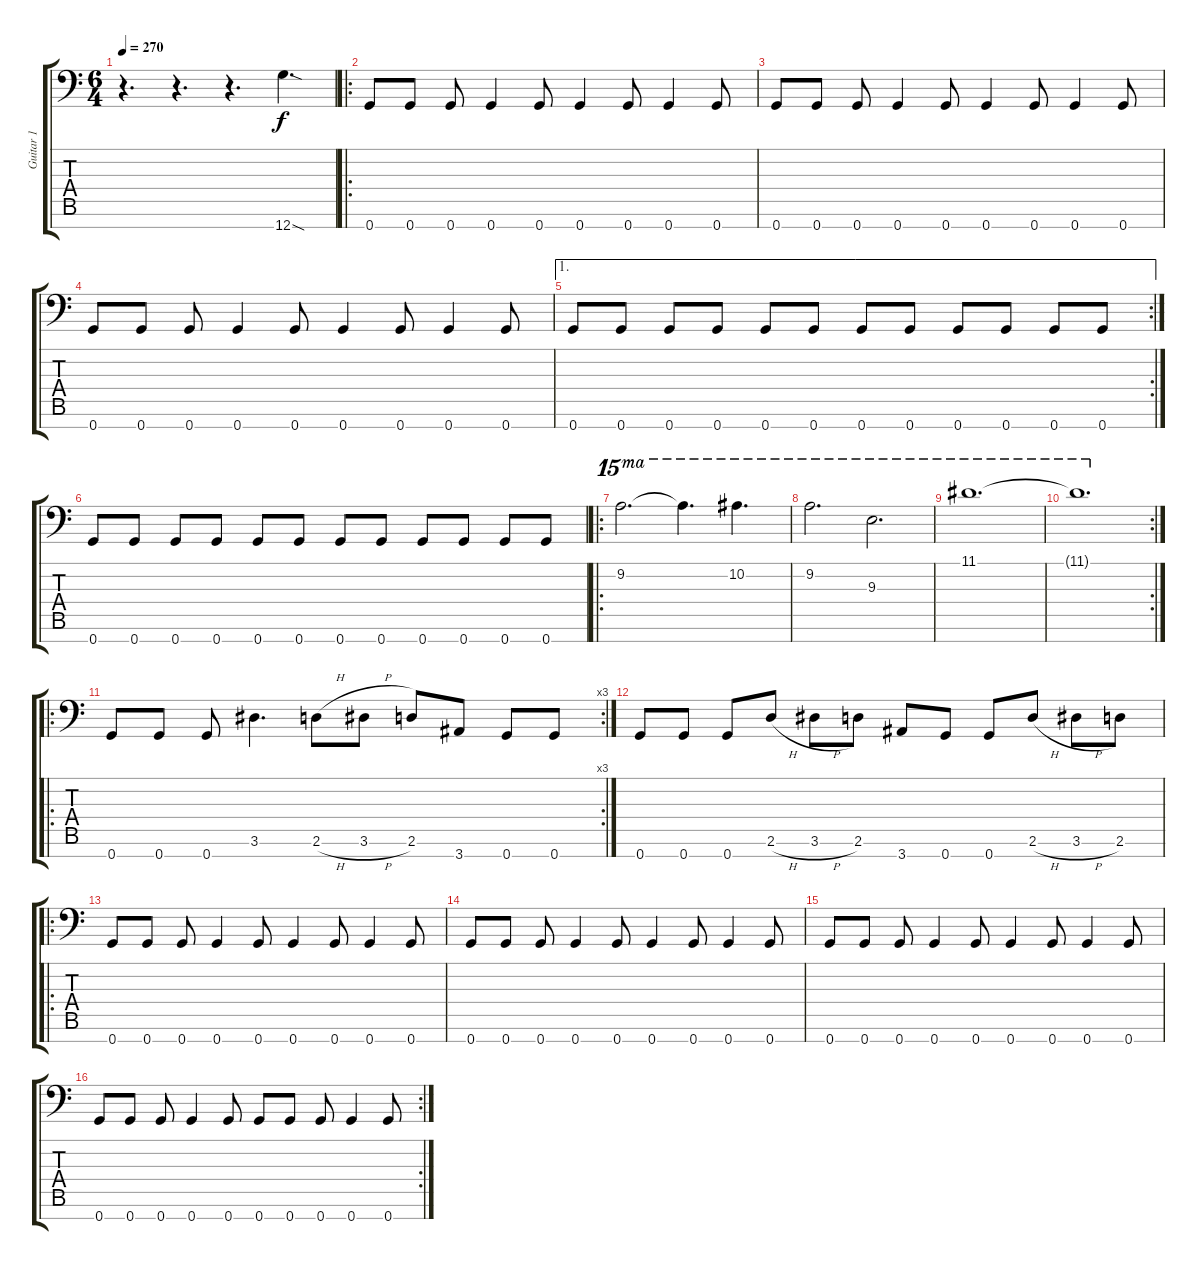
\track ("Guitar 1" "Guitar 1") {instrument overdrivenguitar}
\staff {score tabs}
\tuning (E4 C4 G3 C3 G2 C2 G1) {hide}
\ts (6 4)
\tempo 270
\clef f4
\ks c
r.4{d dy f instrument overdrivenguitar} r.4{d} r.4{d} 12.7{sod}.4{d} |
\ro
0.7.8 0.7.8 0.7.8 0.7.4 0.7.8 0.7.4 0.7.8 0.7.4 0.7.8 |
0.7.8 0.7.8 0.7.8 0.7.4 0.7.8 0.7.4 0.7.8 0.7.4 0.7.8 |
0.7.8 0.7.8 0.7.8 0.7.4 0.7.8 0.7.4 0.7.8 0.7.4 0.7.8 |
\ae 1
\rc 2
0.7.8 0.7.8 0.7.8 0.7.8 0.7.8 0.7.8 0.7.8 0.7.8 0.7.8 0.7.8 0.7.8 0.7.8 |
0.7.8 0.7.8 0.7.8 0.7.8 0.7.8 0.7.8 0.7.8 0.7.8 0.7.8 0.7.8 0.7.8 0.7.8 |
\ro
9.2.2{d ot 15ma} 9.2{t}.4{d ot 15ma} 10.2.4{d ot 15ma} |
9.2.2{d ot 15ma} 9.3.2{d ot 15ma} |
11.1.1{d ot 15ma} |
\rc 2
11.1{t}.1{d ot 15ma} |
\ro
\rc 3
0.7.8 0.7.8 0.7.8 3.6.4{d} 2.6{h}.8 3.6{h}.8 2.6.8 3.7.8 0.7.8 0.7.8 |
0.7.8 0.7.8 0.7.8 2.6{h}.8 3.6{h}.8 2.6.8 3.7.8 0.7.8 0.7.8 2.6{h}.8 3.6{h}.8 2.6.8 |
\ro
0.7.8 0.7.8 0.7.8 0.7.4 0.7.8 0.7.4 0.7.8 0.7.4 0.7.8 |
0.7.8 0.7.8 0.7.8 0.7.4 0.7.8 0.7.4 0.7.8 0.7.4 0.7.8 |
0.7.8 0.7.8 0.7.8 0.7.4 0.7.8 0.7.4 0.7.8 0.7.4 0.7.8 |
\rc 2
0.7.8 0.7.8 0.7.8 0.7.4 0.7.8 0.7.8 0.7.8 0.7.8 0.7.4 0.7.8
